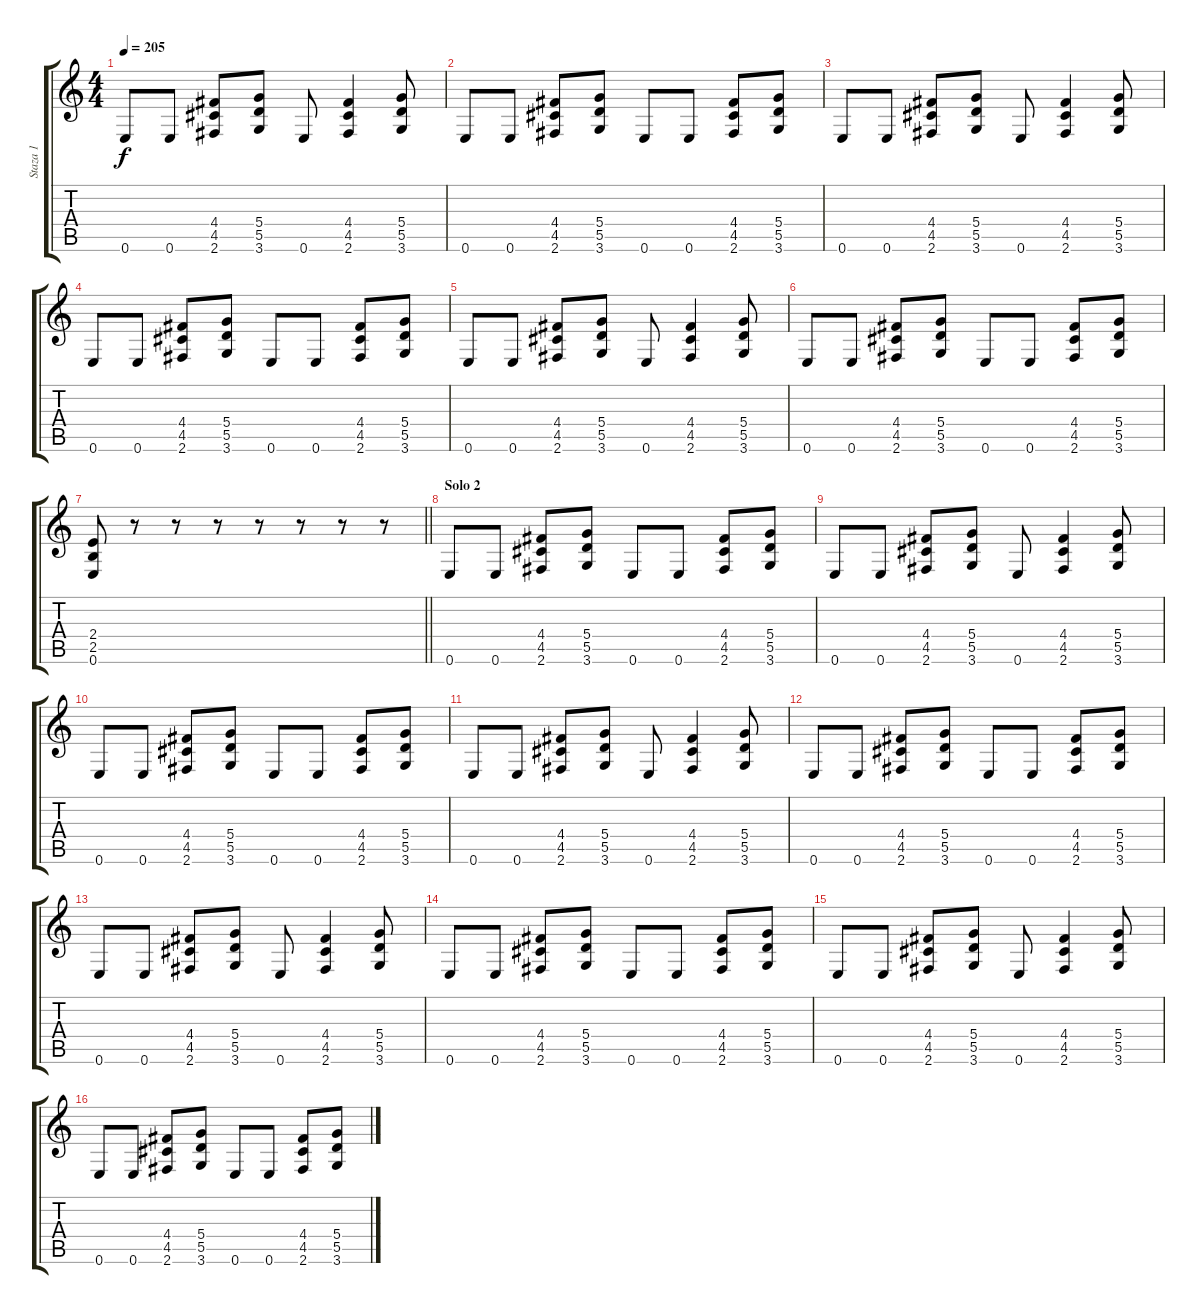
\track ("Staza 1" "Staza 1") {instrument overdrivenguitar}
\staff {score tabs}
\tuning (E4 B3 G3 D3 A2 E2) {hide}
\ts (4 4)
\tempo 205
\clef g2
\ks c
0.6.8{dy f} 0.6.8 (4.4 4.5 2.6).8 (5.4 5.5 3.6).8 0.6.8 (4.4 4.5 2.6).4 (5.4 5.5 3.6).8 |
0.6.8 0.6.8 (4.4 4.5 2.6).8 (5.4 5.5 3.6).8 0.6.8 0.6.8 (4.4 4.5 2.6).8 (5.4 5.5 3.6).8 |
0.6.8 0.6.8 (4.4 4.5 2.6).8 (5.4 5.5 3.6).8 0.6.8 (4.4 4.5 2.6).4 (5.4 5.5 3.6).8 |
0.6.8 0.6.8 (4.4 4.5 2.6).8 (5.4 5.5 3.6).8 0.6.8 0.6.8 (4.4 4.5 2.6).8 (5.4 5.5 3.6).8 |
0.6.8 0.6.8 (4.4 4.5 2.6).8 (5.4 5.5 3.6).8 0.6.8 (4.4 4.5 2.6).4 (5.4 5.5 3.6).8 |
0.6.8 0.6.8 (4.4 4.5 2.6).8 (5.4 5.5 3.6).8 0.6.8 0.6.8 (4.4 4.5 2.6).8 (5.4 5.5 3.6).8 |
\barLineRight lightlight
(2.4 2.5 0.6).8 r.8 r.8 r.8 r.8 r.8 r.8 r.8 |
\section ("" "Solo 2")
0.6.8 0.6.8 (4.4 4.5 2.6).8 (5.4 5.5 3.6).8 0.6.8 0.6.8 (4.4 4.5 2.6).8 (5.4 5.5 3.6).8 |
0.6.8 0.6.8 (4.4 4.5 2.6).8 (5.4 5.5 3.6).8 0.6.8 (4.4 4.5 2.6).4 (5.4 5.5 3.6).8 |
0.6.8 0.6.8 (4.4 4.5 2.6).8 (5.4 5.5 3.6).8 0.6.8 0.6.8 (4.4 4.5 2.6).8 (5.4 5.5 3.6).8 |
0.6.8 0.6.8 (4.4 4.5 2.6).8 (5.4 5.5 3.6).8 0.6.8 (4.4 4.5 2.6).4 (5.4 5.5 3.6).8 |
0.6.8 0.6.8 (4.4 4.5 2.6).8 (5.4 5.5 3.6).8 0.6.8 0.6.8 (4.4 4.5 2.6).8 (5.4 5.5 3.6).8 |
0.6.8 0.6.8 (4.4 4.5 2.6).8 (5.4 5.5 3.6).8 0.6.8 (4.4 4.5 2.6).4 (5.4 5.5 3.6).8 |
0.6.8 0.6.8 (4.4 4.5 2.6).8 (5.4 5.5 3.6).8 0.6.8 0.6.8 (4.4 4.5 2.6).8 (5.4 5.5 3.6).8 |
0.6.8 0.6.8 (4.4 4.5 2.6).8 (5.4 5.5 3.6).8 0.6.8 (4.4 4.5 2.6).4 (5.4 5.5 3.6).8 |
0.6.8 0.6.8 (4.4 4.5 2.6).8 (5.4 5.5 3.6).8 0.6.8 0.6.8 (4.4 4.5 2.6).8 (5.4 5.5 3.6).8
